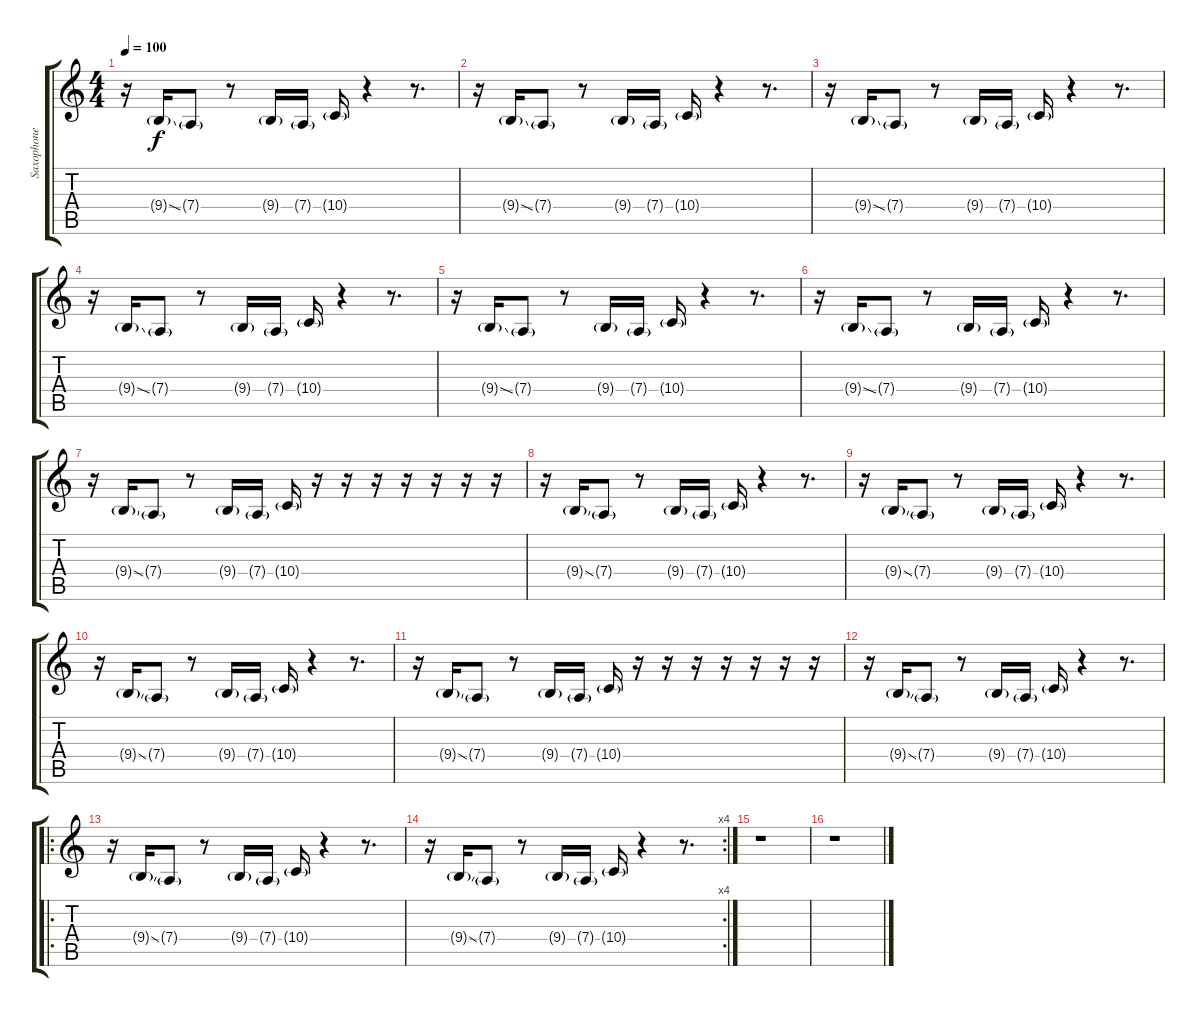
\track ("Saxophone" "Saxophone") {instrument tenorsax}
\staff {score tabs}
\tuning (E4 B3 G3 D3 A2 E2) {hide}
\ts (4 4)
\tempo 100
\clef g2
\ks c
r.16{dy f} 9.4{ss g}.16 7.4{g}.8 r.8 9.4{g}.16 7.4{g}.16 10.4{g}.16 r.4 r.8{d} |
r.16 9.4{ss g}.16 7.4{g}.8 r.8 9.4{g}.16 7.4{g}.16 10.4{g}.16 r.4 r.8{d} |
r.16 9.4{ss g}.16 7.4{g}.8 r.8 9.4{g}.16 7.4{g}.16 10.4{g}.16 r.4 r.8{d} |
r.16 9.4{ss g}.16 7.4{g}.8 r.8 9.4{g}.16 7.4{g}.16 10.4{g}.16 r.4 r.8{d} |
r.16 9.4{ss g}.16 7.4{g}.8 r.8 9.4{g}.16 7.4{g}.16 10.4{g}.16 r.4 r.8{d} |
r.16 9.4{ss g}.16 7.4{g}.8 r.8 9.4{g}.16 7.4{g}.16 10.4{g}.16 r.4 r.8{d} |
r.16 9.4{ss g}.16 7.4{g}.8 r.8 9.4{g}.16 7.4{g}.16 10.4{g}.16 r.16 r.16 r.16 r.16 r.16 r.16 r.16 |
r.16 9.4{ss g}.16 7.4{g}.8 r.8 9.4{g}.16 7.4{g}.16 10.4{g}.16 r.4 r.8{d} |
r.16 9.4{ss g}.16 7.4{g}.8 r.8 9.4{g}.16 7.4{g}.16 10.4{g}.16 r.4 r.8{d} |
r.16 9.4{ss g}.16 7.4{g}.8 r.8 9.4{g}.16 7.4{g}.16 10.4{g}.16 r.4 r.8{d} |
r.16 9.4{ss g}.16 7.4{g}.8 r.8 9.4{g}.16 7.4{g}.16 10.4{g}.16 r.16 r.16 r.16 r.16 r.16 r.16 r.16 |
r.16 9.4{ss g}.16 7.4{g}.8 r.8 9.4{g}.16 7.4{g}.16 10.4{g}.16 r.4 r.8{d} |
\ro
r.16 9.4{ss g}.16 7.4{g}.8 r.8 9.4{g}.16 7.4{g}.16 10.4{g}.16 r.4 r.8{d} |
\rc 4
r.16 9.4{ss g}.16 7.4{g}.8 r.8 9.4{g}.16 7.4{g}.16 10.4{g}.16 r.4 r.8{d} |
r.1 |
r.1
